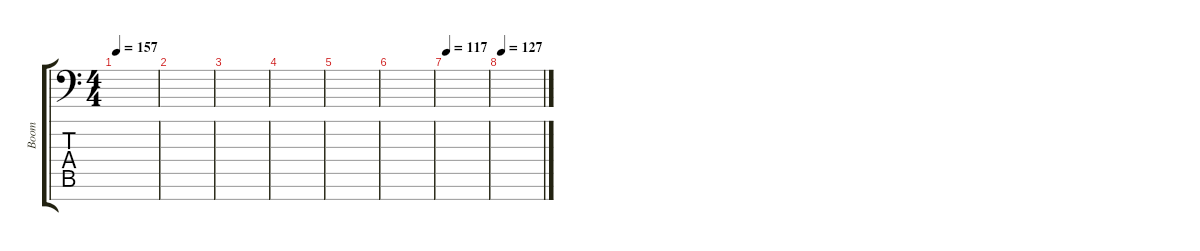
\track ("Boom" "Boom") {instrument overdrivenguitar}
\staff {score tabs}
\tuning (E4 B3 G3 D3 A2 E2 C-1) {hide}
\ts (4 4)
\tempo 157
\clef f4
\ks c
|
|
|
|
|
|
\tempo 117
|
\tempo 127
